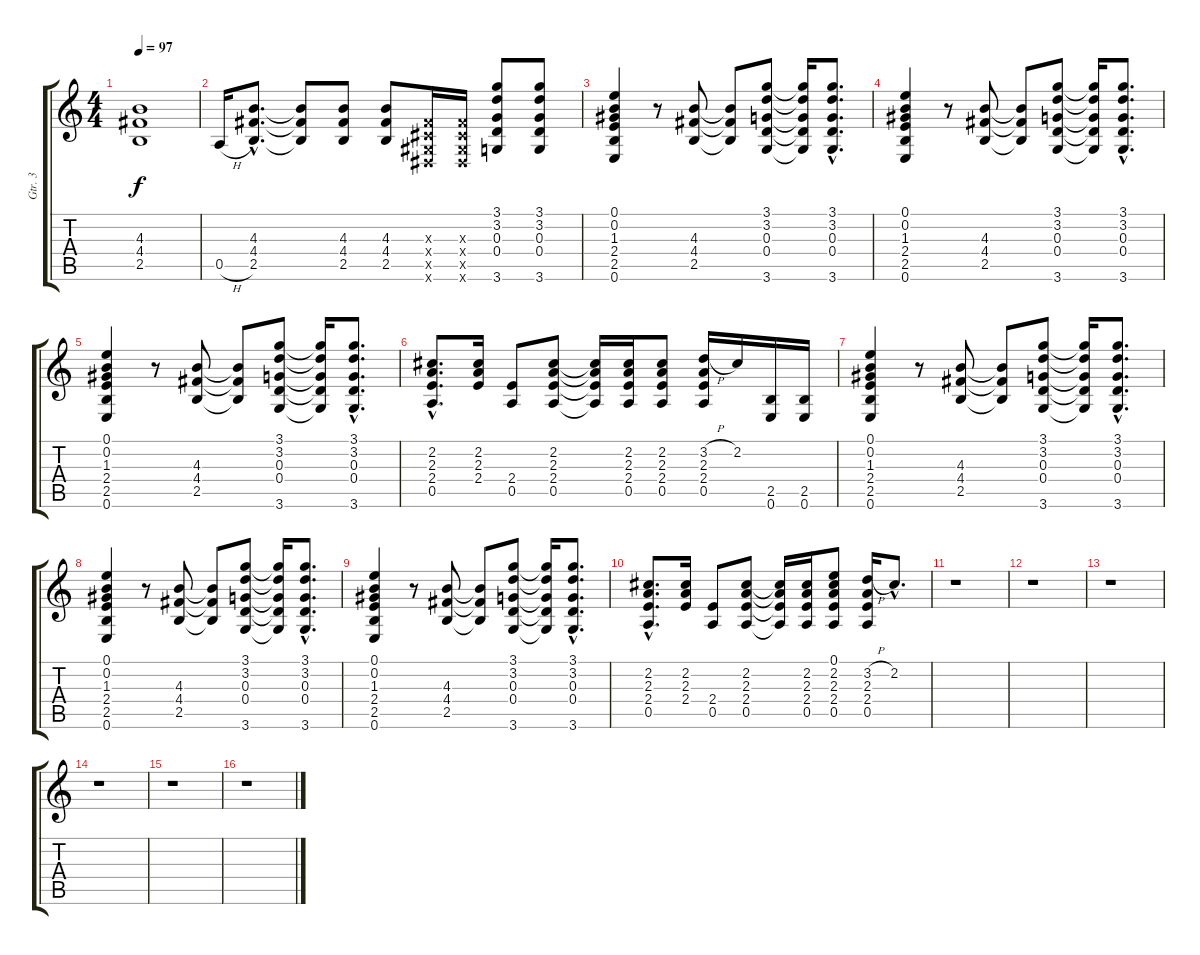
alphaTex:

\track ("Gtr. 3" "Gtr. 3") {instrument overdrivenguitar}
\staff {score tabs}
\tuning (E4 B3 G3 D3 A2 E2) {hide}
\ts (4 4)
\tempo 97
\clef g2
\ks c
(4.3 4.4 2.5).1{dy f} |
0.5{h}.16 (4.3{hac} 4.4{hac} 2.5{hac}).8{d} (4.3{t} 4.4{t} 2.5{t}).8 (4.3 4.4 2.5).8 (4.3 4.4 2.5).8 (-1.3{x} -1.4{x} -1.5{x} -1.6{x}).16 (-1.3{x} -1.4{x} -1.5{x} -1.6{x}).16 (3.1 3.2 0.3 0.4 3.6).8 (3.1 3.2 0.3 0.4 3.6).8 |
(0.1 0.2 1.3 2.4 2.5 0.6).4 r.8 (4.3 4.4 2.5).8 (4.3{t} 4.4{t} 2.5{t}).8 (3.1 3.2 0.3 0.4 3.6).8 (3.1{t} 3.2{t} 0.3{t} 0.4{t} 3.6{t}).16 (3.1{hac} 3.2{hac} 0.3{hac} 0.4{hac} 3.6{hac}).8{d} |
(0.1 0.2 1.3 2.4 2.5 0.6).4 r.8 (4.3 4.4 2.5).8 (4.3{t} 4.4{t} 2.5{t}).8 (3.1 3.2 0.3 0.4 3.6).8 (3.1{t} 3.2{t} 0.3{t} 0.4{t} 3.6{t}).16 (3.1{hac} 3.2{hac} 0.3{hac} 0.4{hac} 3.6{hac}).8{d} |
(0.1 0.2 1.3 2.4 2.5 0.6).4 r.8 (4.3 4.4 2.5).8 (4.3{t} 4.4{t} 2.5{t}).8 (3.1 3.2 0.3 0.4 3.6).8 (3.1{t} 3.2{t} 0.3{t} 0.4{t} 3.6{t}).16 (3.1{hac} 3.2{hac} 0.3{hac} 0.4{hac} 3.6{hac}).8{d} |
(2.2{hac} 2.3{hac} 2.4{hac} 0.5{hac}).8{d} (2.2 2.3 2.4).16 (2.4 0.5).8 (2.2 2.3 2.4 0.5).8 (2.2{t} 2.3{t} 2.4{t} 0.5{t}).16 (2.2 2.3 2.4 0.5).16 (2.2 2.3 2.4 0.5).8 (3.2{h} 2.3 2.4 0.5).16 2.2.16 (2.5 0.6).16 (2.5 0.6).16 |
(0.1 0.2 1.3 2.4 2.5 0.6).4 r.8 (4.3 4.4 2.5).8 (4.3{t} 4.4{t} 2.5{t}).8 (3.1 3.2 0.3 0.4 3.6).8 (3.1{t} 3.2{t} 0.3{t} 0.4{t} 3.6{t}).16 (3.1{hac} 3.2{hac} 0.3{hac} 0.4{hac} 3.6{hac}).8{d} |
(0.1 0.2 1.3 2.4 2.5 0.6).4 r.8 (4.3 4.4 2.5).8 (4.3{t} 4.4{t} 2.5{t}).8 (3.1 3.2 0.3 0.4 3.6).8 (3.1{t} 3.2{t} 0.3{t} 0.4{t} 3.6{t}).16 (3.1{hac} 3.2{hac} 0.3{hac} 0.4{hac} 3.6{hac}).8{d} |
(0.1 0.2 1.3 2.4 2.5 0.6).4 r.8 (4.3 4.4 2.5).8 (4.3{t} 4.4{t} 2.5{t}).8 (3.1 3.2 0.3 0.4 3.6).8 (3.1{t} 3.2{t} 0.3{t} 0.4{t} 3.6{t}).16 (3.1{hac} 3.2{hac} 0.3{hac} 0.4{hac} 3.6{hac}).8{d} |
(2.2{hac} 2.3{hac} 2.4{hac} 0.5{hac}).8{d} (2.2 2.3 2.4).16 (2.4 0.5).8 (2.2 2.3 2.4 0.5).8 (2.2{t} 2.3{t} 2.4{t} 0.5{t}).16 (2.2 2.3 2.4 0.5).16 (0.1 2.2 2.3 2.4 0.5).8 (3.2{h} 2.3 2.4 0.5).16 2.2{hac}.8{d} |
r.1 |
r.1 |
r.1 |
r.1 |
r.1 |
r.1
